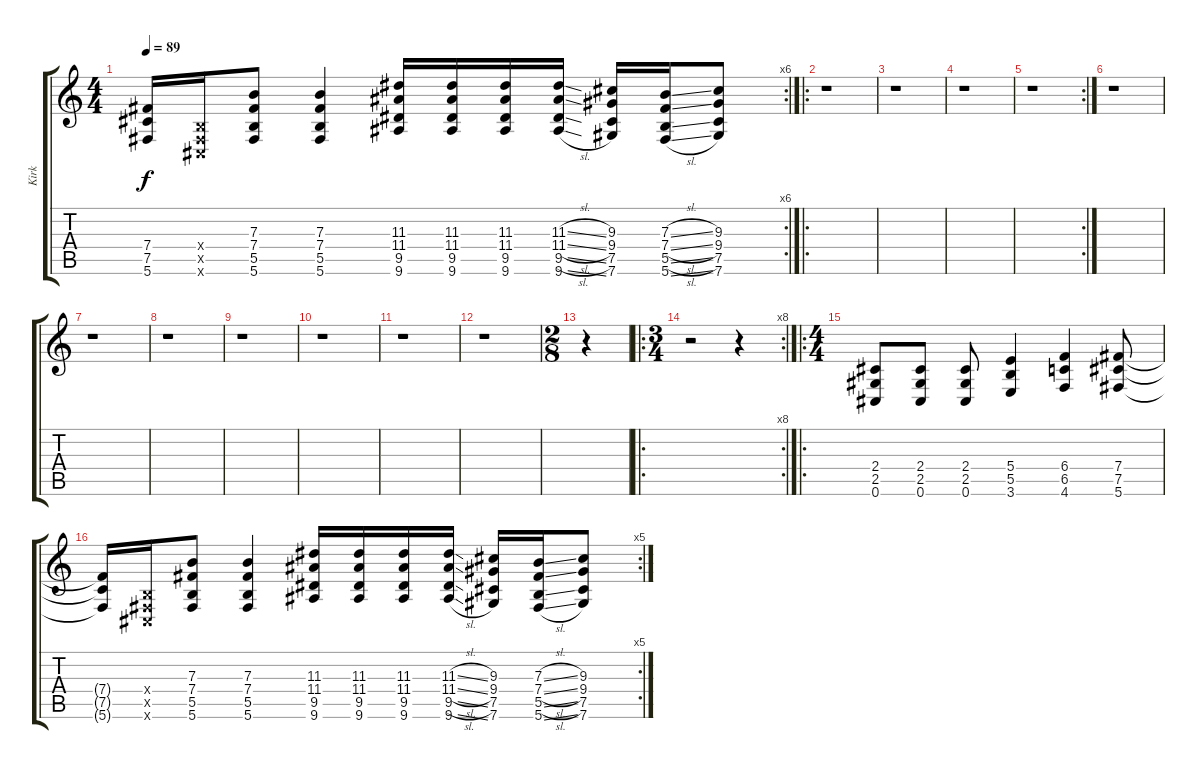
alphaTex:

\track ("Kirk" "Kirk") {instrument distortionguitar}
\staff {score tabs}
\tuning (Db4 Ab3 E3 B2 Gb2 Db2) {hide}
\rc 6
\ts (4 4)
\tempo 89
\clef g2
\ks c
(7.4{t} 7.5{t} 5.6{t}).16{dy f} (0.4{x} 0.5{x} 0.6{x}).16 (7.3 7.4 5.5 5.6).8 (7.3 7.4 5.5 5.6).4 (11.3 11.4 9.5 9.6).16 (11.3 11.4 9.5 9.6).16 (11.3 11.4 9.5 9.6).16 (11.3{sl} 11.4{sl} 9.5{sl} 9.6{sl}).16 (9.3 9.4 7.5 7.6).16 (7.3{sl} 7.4{sl} 5.5{sl} 5.6{sl}).16 (9.3 9.4 7.5 7.6).8 |
\ro
r.1 |
r.1 |
r.1 |
\rc 2
r.1 |
r.1 |
r.1 |
r.1 |
r.1 |
r.1 |
r.1 |
r.1 |
\ts (2 8)
r.4 |
\ro
\rc 8
\ts (3 4)
r.2 r.4 |
\ro
\ts (4 4)
(2.4 2.5 0.6).8 (2.4 2.5 0.6).8 (2.4 2.5 0.6).8 (5.4 5.5 3.6).4 (6.4 6.5 4.6).4 (7.4 7.5 5.6).8 |
\rc 5
(7.4{t} 7.5{t} 5.6{t}).16 (0.4{x} 0.5{x} 0.6{x}).16 (7.3 7.4 5.5 5.6).8 (7.3 7.4 5.5 5.6).4 (11.3 11.4 9.5 9.6).16 (11.3 11.4 9.5 9.6).16 (11.3 11.4 9.5 9.6).16 (11.3{sl} 11.4{sl} 9.5{sl} 9.6{sl}).16 (9.3 9.4 7.5 7.6).16 (7.3{sl} 7.4{sl} 5.5{sl} 5.6{sl}).16 (9.3 9.4 7.5 7.6).8
